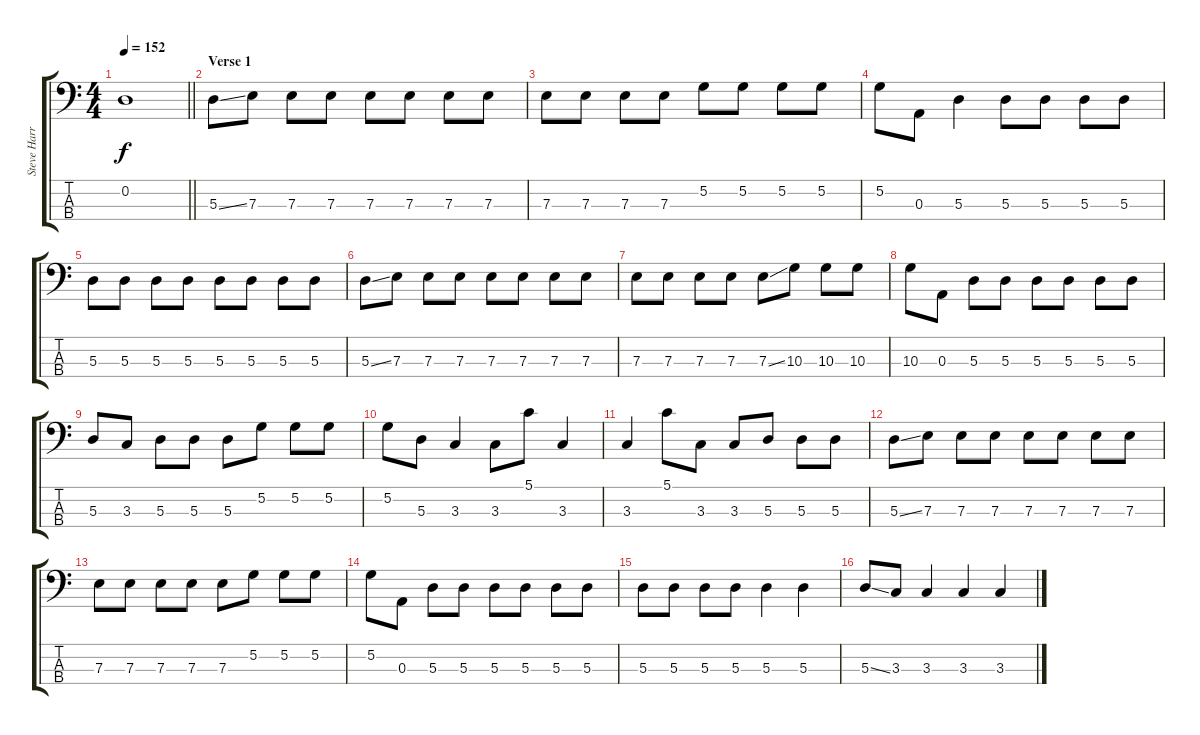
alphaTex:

\track ("Steve Harris" "Steve Harr") {instrument electricbassfinger}
\staff {score tabs}
\tuning (G2 D2 A1 E1) {hide}
\ts (4 4)
\tempo 152
\clef f4
\barLineRight lightlight
\ks c
0.2{t}.1{dy f} |
\section ("" "Verse 1")
5.3{ss}.8 7.3.8 7.3.8 7.3.8 7.3.8 7.3.8 7.3.8 7.3.8 |
7.3.8 7.3.8 7.3.8 7.3.8 5.2.8 5.2.8 5.2.8 5.2.8 |
5.2.8 0.3.8 5.3.4 5.3.8 5.3.8 5.3.8 5.3.8 |
5.3.8 5.3.8 5.3.8 5.3.8 5.3.8 5.3.8 5.3.8 5.3.8 |
5.3{ss}.8 7.3.8 7.3.8 7.3.8 7.3.8 7.3.8 7.3.8 7.3.8 |
7.3.8 7.3.8 7.3.8 7.3.8 7.3{ss}.8 10.3.8 10.3.8 10.3.8 |
10.3.8 0.3.8 5.3.8 5.3.8 5.3.8 5.3.8 5.3.8 5.3.8 |
5.3.8 3.3.8 5.3.8 5.3.8 5.3.8 5.2.8 5.2.8 5.2.8 |
5.2.8 5.3.8 3.3.4 3.3.8 5.1.8 3.3.4 |
3.3.4 5.1.8 3.3.8 3.3.8 5.3.8 5.3.8 5.3.8 |
5.3{ss}.8 7.3.8 7.3.8 7.3.8 7.3.8 7.3.8 7.3.8 7.3.8 |
7.3.8 7.3.8 7.3.8 7.3.8 7.3.8 5.2.8 5.2.8 5.2.8 |
5.2.8 0.3.8 5.3.8 5.3.8 5.3.8 5.3.8 5.3.8 5.3.8 |
5.3.8 5.3.8 5.3.8 5.3.8 5.3.4 5.3.4 |
5.3{ss}.8 3.3.8 3.3.4 3.3.4 3.3.4
